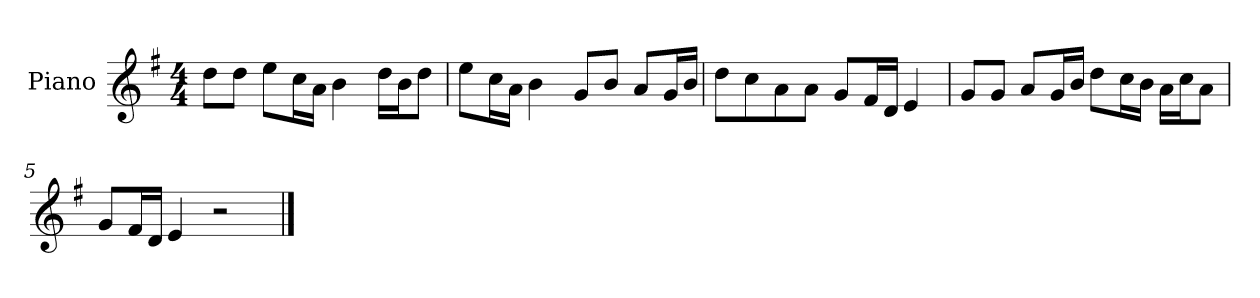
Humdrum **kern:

**kern
*part1
*staff1
*I"Piano
*I'P-no
*clefG2
*k[f#]
*M4/4
*MM90
=1
8dd\L
8dd\J
8ee\L
16cc\L
16a\JJ
4b\
16dd\LL
16b\J
8dd\J
=2
8ee\L
16cc\L
16a\JJ
4b\
8g/L
8b/J
8a/L
16g/L
16b/JJ
=3
8dd\L
8cc\
8a\
8a\J
8g/L
16f#/L
16d/JJ
4e/
=4
8g/L
8g/J
8a/L
16g/L
16b/JJ
8dd\L
16cc\L
16b\JJ
16a\LL
16cc\J
8a\J
!!LO:LB:g=z
=5
8g/L
16f#/L
16d/JJ
4e/
2r
==
*-
